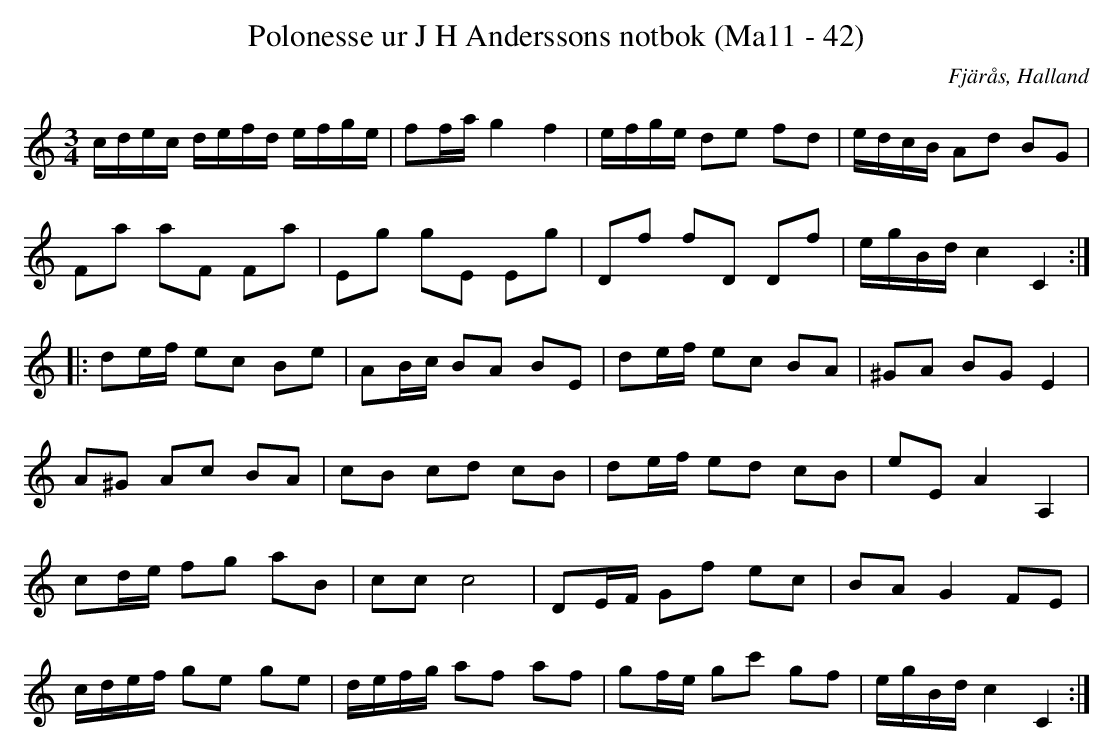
X:1
T:Polonesse ur J H Anderssons notbok (Ma11 - 42)
O:Fjärås, Halland
M:3/4
L:1/16
K:C
cdec defd efge|f2fa g4 f4|efge d2e2 f2d2|edcB A2d2 B2G2|
F2a2 a2F2 F2a2|E2g2 g2E2 E2g2|D2f2 f2D2 D2f2|egBd c4C4:|
|:d2ef e2c2 B2e2|A2Bc B2A2 B2E2|d2ef e2c2 B2A2|^G2A2 B2G2 E4|
A2^G2 A2c2 B2A2|c2B2 c2d2 c2B2|d2ef e2d2 c2B2|e2E2 A4A,4|
c2de f2g2 a2B2|c2c2 c8|D2EF G2f2 e2c2|B2A2 G4 F2E2|
cdef g2e2 g2e2|defg a2f2 a2f2|g2fe g2c'2 g2f2|egBd c4 C4:|
